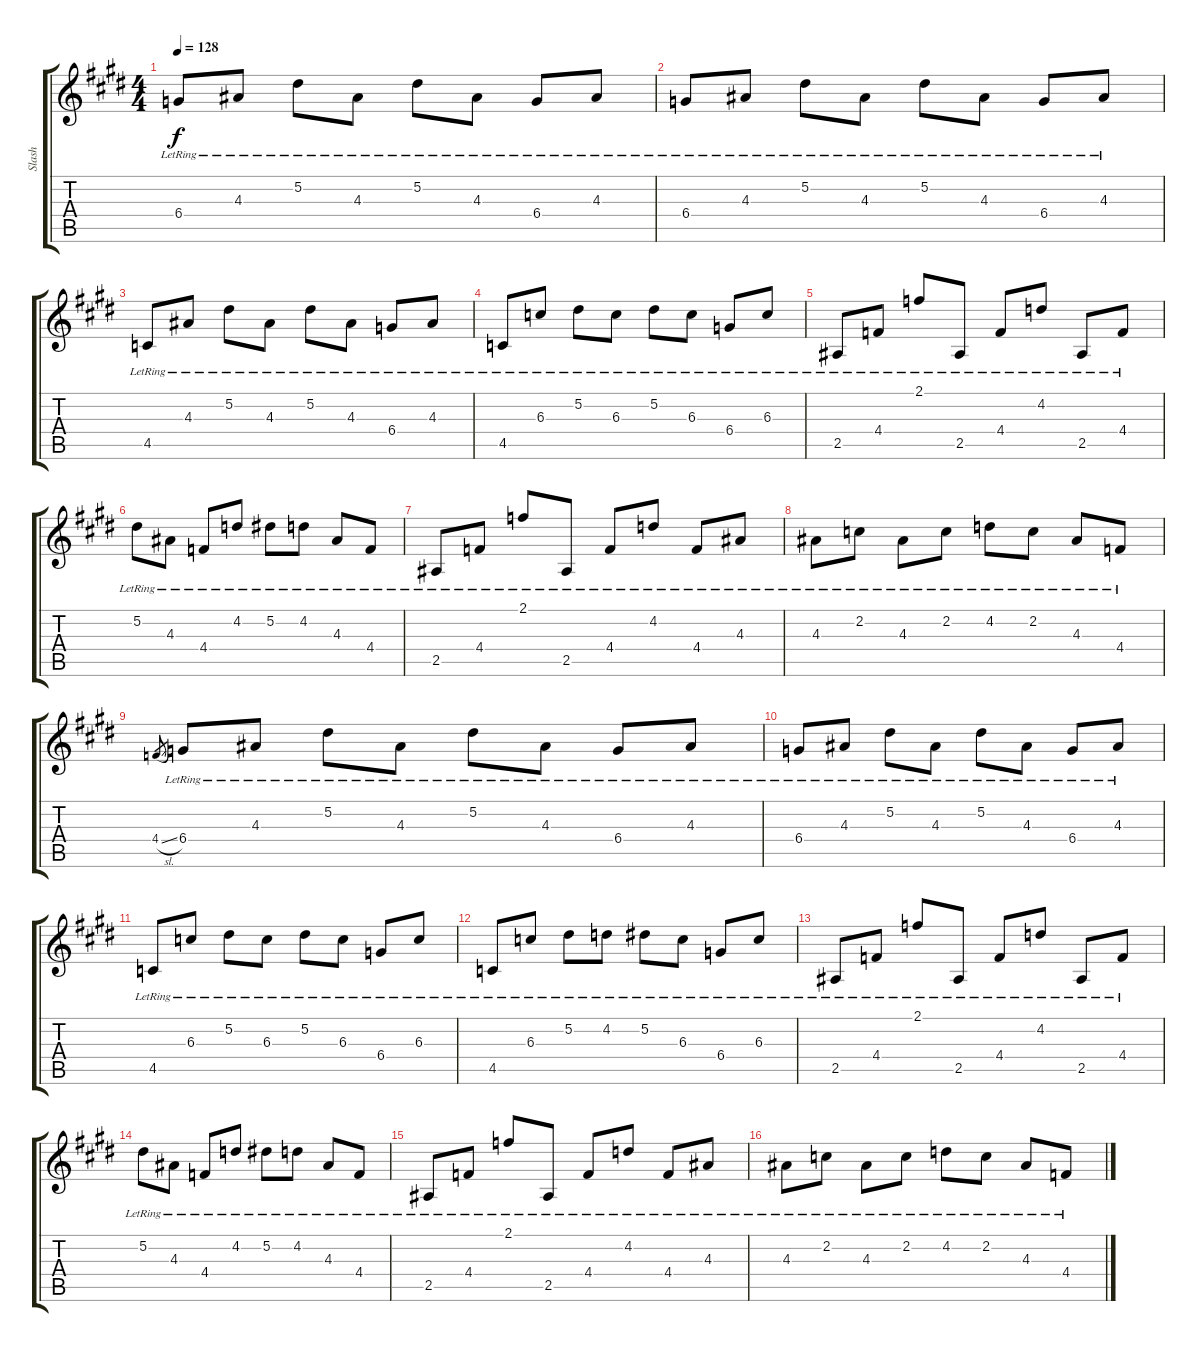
\track ("Slash" "Slash") {instrument acousticguitarsteel}
\staff {score tabs}
\tuning (Eb4 Bb3 Gb3 Db3 Ab2 Eb2) {hide}
\ts (4 4)
\tempo 128
\clef g2
\ks e
6.4{lr}.8{dy f} 4.3{lr}.8 5.2{lr}.8 4.3{lr}.8 5.2{lr}.8 4.3{lr}.8 6.4{lr}.8 4.3{lr}.8 |
\ks c#minor
6.4{lr}.8 4.3{lr}.8 5.2{lr}.8 4.3{lr}.8 5.2{lr}.8 4.3{lr}.8 6.4{lr}.8 4.3{lr}.8 |
4.5{lr}.8 4.3{lr}.8 5.2{lr}.8 4.3{lr}.8 5.2{lr}.8 4.3{lr}.8 6.4{lr}.8 4.3{lr}.8 |
4.5{lr}.8 6.3{lr}.8 5.2{lr}.8 6.3{lr}.8 5.2{lr}.8 6.3{lr}.8 6.4{lr}.8 6.3{lr}.8 |
\ks e
2.5{lr}.8 4.4{lr}.8 2.1{lr}.8 2.5{lr}.8 4.4{lr}.8 4.2{lr}.8 2.5{lr}.8 4.4{lr}.8 |
\ks c#minor
5.2{lr}.8 4.3{lr}.8 4.4{lr}.8 4.2{lr}.8 5.2{lr}.8 4.2{lr}.8 4.3{lr}.8 4.4{lr}.8 |
2.5{lr}.8 4.4{lr}.8 2.1{lr}.8 2.5{lr}.8 4.4{lr}.8 4.2{lr}.8 4.4{lr}.8 4.3{lr}.8 |
4.3{lr}.8 2.2{lr}.8 4.3{lr}.8 2.2{lr}.8 4.2{lr}.8 2.2{lr}.8 4.3{lr}.8 4.4{lr}.8 |
\ks e
4.4{sl}.8{gr} 6.4{lr}.8 4.3{lr}.8 5.2{lr}.8 4.3{lr}.8 5.2{lr}.8 4.3{lr}.8 6.4{lr}.8 4.3{lr}.8 |
\ks c#minor
6.4{lr}.8 4.3{lr}.8 5.2{lr}.8 4.3{lr}.8 5.2{lr}.8 4.3{lr}.8 6.4{lr}.8 4.3{lr}.8 |
4.5{lr}.8 6.3{lr}.8 5.2{lr}.8 6.3{lr}.8 5.2{lr}.8 6.3{lr}.8 6.4{lr}.8 6.3{lr}.8 |
4.5{lr}.8 6.3{lr}.8 5.2{lr}.8 4.2{lr}.8 5.2{lr}.8 6.3{lr}.8 6.4{lr}.8 6.3{lr}.8 |
\ks e
2.5{lr}.8 4.4{lr}.8 2.1{lr}.8 2.5{lr}.8 4.4{lr}.8 4.2{lr}.8 2.5{lr}.8 4.4{lr}.8 |
\ks c#minor
5.2{lr}.8 4.3{lr}.8 4.4{lr}.8 4.2{lr}.8 5.2{lr}.8 4.2{lr}.8 4.3{lr}.8 4.4{lr}.8 |
2.5{lr}.8 4.4{lr}.8 2.1{lr}.8 2.5{lr}.8 4.4{lr}.8 4.2{lr}.8 4.4{lr}.8 4.3{lr}.8 |
4.3{lr}.8 2.2{lr}.8 4.3{lr}.8 2.2{lr}.8 4.2{lr}.8 2.2{lr}.8 4.3{lr}.8 4.4{lr}.8
